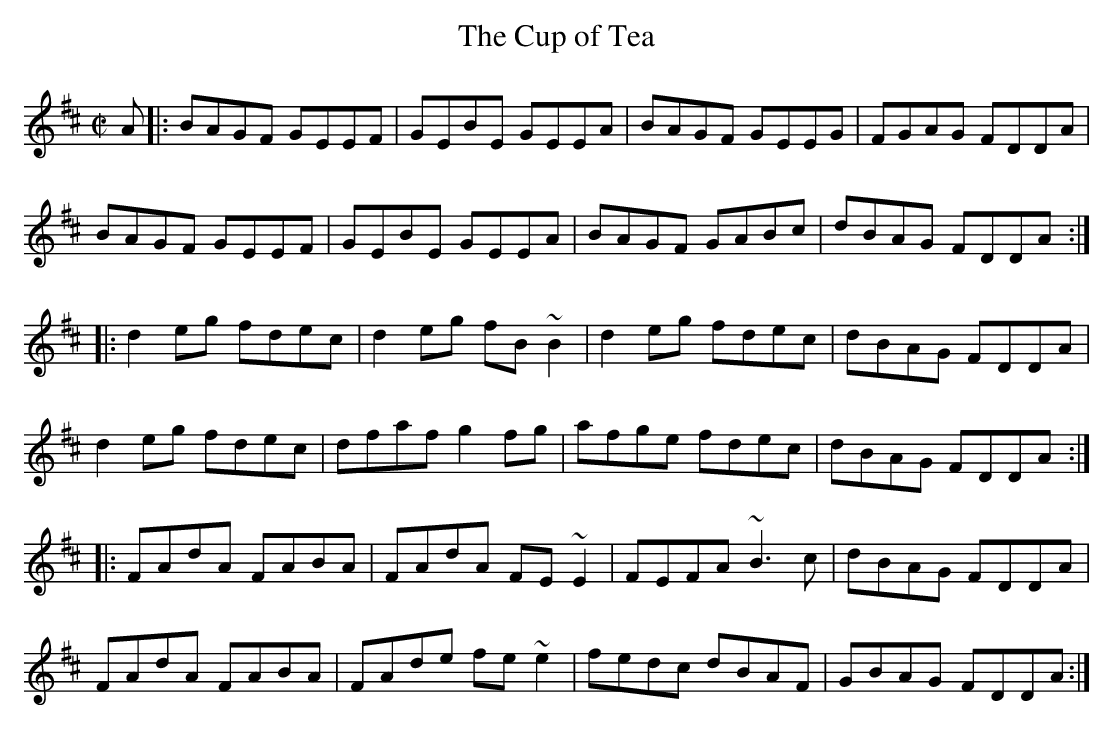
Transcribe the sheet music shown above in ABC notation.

X:1
T:Cup of Tea, The
M:C|
L:1/8
K:EDor
A[|:BAGF GEEF|GEBE GEEA|BAGF GEEG|FGAG FDDA|!
BAGF GEEF|GEBE GEEA|BAGF GABc|dBAG FDDA:|!
|:d2eg fdec|d2eg fB~B2|d2eg fdec|dBAG FDDA|!
d2eg fdec|dfaf g2fg|afge fdec|dBAG FDDA:|!
|:FAdA FABA|FAdA FE~E2|FEFA ~B3c|dBAG FDDA|!
FAdA FABA|FAde fe~e2|fedc dBAF|GBAG FDDA:|!
